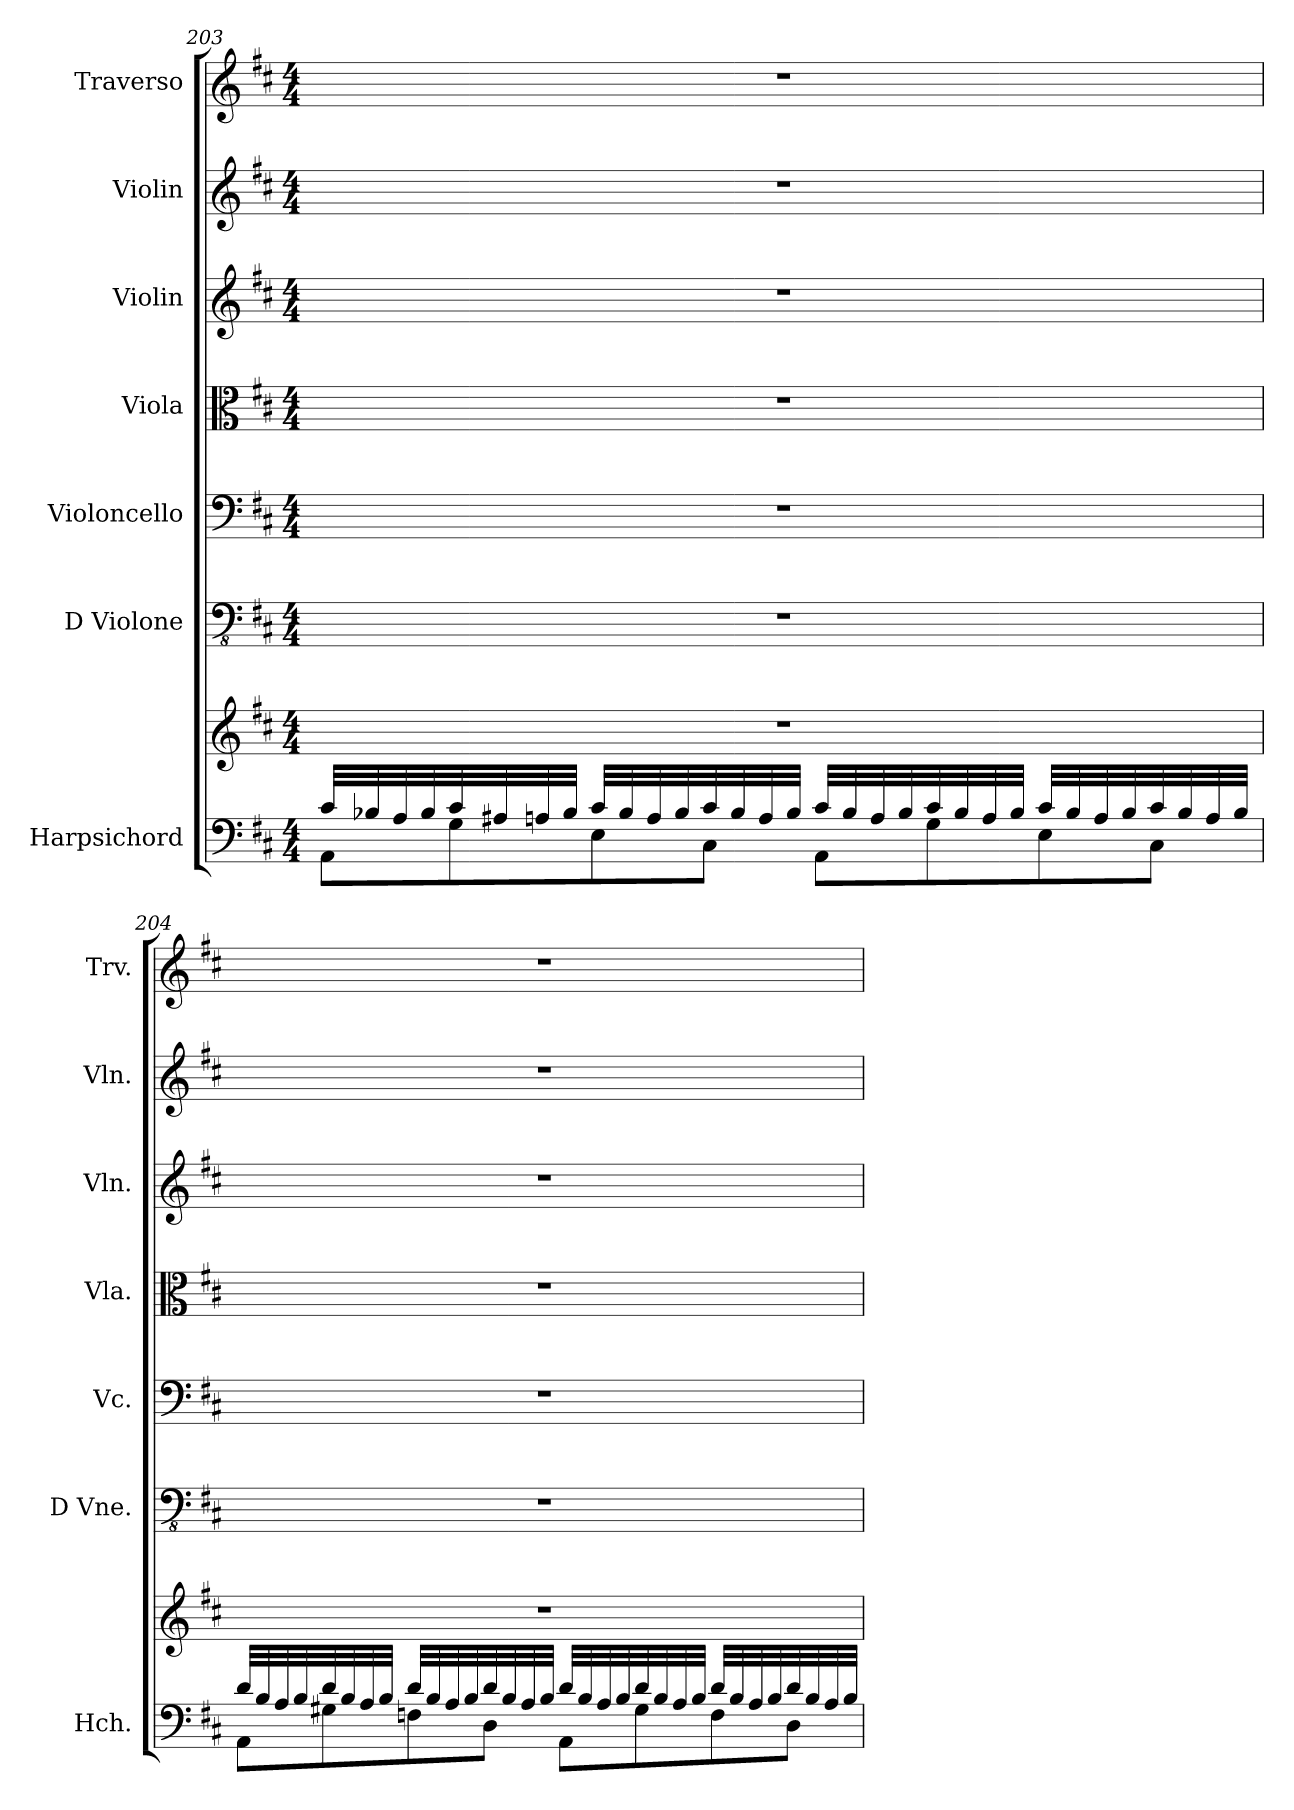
**kern	**kern	**kern	**kern	**kern	**kern	**kern	**kern
*part7	*part7	*part6	*part5	*part4	*part3	*part2	*part1
*staff8	*staff7	*staff6	*staff5	*staff4	*staff3	*staff2	*staff1
*I"Harpsichord	*	*I"D Violone	*I"Violoncello	*I"Viola	*I"Violin	*I"Violin	*I"Traverso
*I'Hch.	*	*I'D Vne.	*I'Vc.	*I'Vla.	*I'Vln.	*I'Vln.	*I'Trv.
!!LO:PB:g=z
*clefF4	*clefG2	*clefFv4	*clefF4	*clefC3	*clefG2	*clefG2	*clefG2
*	*	*ITrd7c12	*	*	*	*	*
*k[f#c#]	*k[f#c#]	*k[f#c#]	*k[f#c#]	*k[f#c#]	*k[f#c#]	*k[f#c#]	*k[f#c#]
*M4/4	*M4/4	*M4/4	*M4/4	*M4/4	*M4/4	*M4/4	*M4/4
=203	=203	=203	=203	=203	=203	=203	=203
*^	*	*	*	*	*	*	*
32c#/LLL	8AA\L	1r	1r	1r	1r	1r	1r	1r
32B-X/	.	.	.	.	.	.	.	.
32A/	.	.	.	.	.	.	.	.
32B-/	.	.	.	.	.	.	.	.
32c#/	8G\	.	.	.	.	.	.	.
32A#X/	.	.	.	.	.	.	.	.
32An/	.	.	.	.	.	.	.	.
32B-/JJJ	.	.	.	.	.	.	.	.
32c#/LLL	8E\	.	.	.	.	.	.	.
32B-/	.	.	.	.	.	.	.	.
32A/	.	.	.	.	.	.	.	.
32B-/	.	.	.	.	.	.	.	.
32c#/	8C#\J	.	.	.	.	.	.	.
32B-/	.	.	.	.	.	.	.	.
32A/	.	.	.	.	.	.	.	.
32B-/JJJ	.	.	.	.	.	.	.	.
32c#/LLL	8AA\L	.	.	.	.	.	.	.
32B-/	.	.	.	.	.	.	.	.
32A/	.	.	.	.	.	.	.	.
32B-/	.	.	.	.	.	.	.	.
32c#/	8G\	.	.	.	.	.	.	.
32B-/	.	.	.	.	.	.	.	.
32A/	.	.	.	.	.	.	.	.
32B-/JJJ	.	.	.	.	.	.	.	.
32c#/LLL	8E\	.	.	.	.	.	.	.
32B-/	.	.	.	.	.	.	.	.
32A/	.	.	.	.	.	.	.	.
32B-/	.	.	.	.	.	.	.	.
32c#/	8C#\J	.	.	.	.	.	.	.
32B-/	.	.	.	.	.	.	.	.
32A/	.	.	.	.	.	.	.	.
32B-/JJJ	.	.	.	.	.	.	.	.
!!LO:PB:g=z
=204	=204	=204	=204	=204	=204	=204	=204	=204
32d/LLL	8AA\L	1r	1r	1r	1r	1r	1r	1r
32B/	.	.	.	.	.	.	.	.
32A/	.	.	.	.	.	.	.	.
32B/	.	.	.	.	.	.	.	.
32d/	8G#X\	.	.	.	.	.	.	.
32B/	.	.	.	.	.	.	.	.
32A/	.	.	.	.	.	.	.	.
32B/JJJ	.	.	.	.	.	.	.	.
32d/LLL	8Fn\	.	.	.	.	.	.	.
32B/	.	.	.	.	.	.	.	.
32A/	.	.	.	.	.	.	.	.
32B/	.	.	.	.	.	.	.	.
32d/	8D\J	.	.	.	.	.	.	.
32B/	.	.	.	.	.	.	.	.
32A/	.	.	.	.	.	.	.	.
32B/JJJ	.	.	.	.	.	.	.	.
32d/LLL	8AA\L	.	.	.	.	.	.	.
32B/	.	.	.	.	.	.	.	.
32A/	.	.	.	.	.	.	.	.
32B/	.	.	.	.	.	.	.	.
32d/	8G#\	.	.	.	.	.	.	.
32B/	.	.	.	.	.	.	.	.
32A/	.	.	.	.	.	.	.	.
32B/JJJ	.	.	.	.	.	.	.	.
32d/LLL	8F\	.	.	.	.	.	.	.
32B/	.	.	.	.	.	.	.	.
32A/	.	.	.	.	.	.	.	.
32B/	.	.	.	.	.	.	.	.
32d/	8D\J	.	.	.	.	.	.	.
32B/	.	.	.	.	.	.	.	.
32A/	.	.	.	.	.	.	.	.
32B/JJJ	.	.	.	.	.	.	.	.
*v	*v	*	*	*	*	*	*	*
=	=	=	=	=	=	=	=
*-	*-	*-	*-	*-	*-	*-	*-
